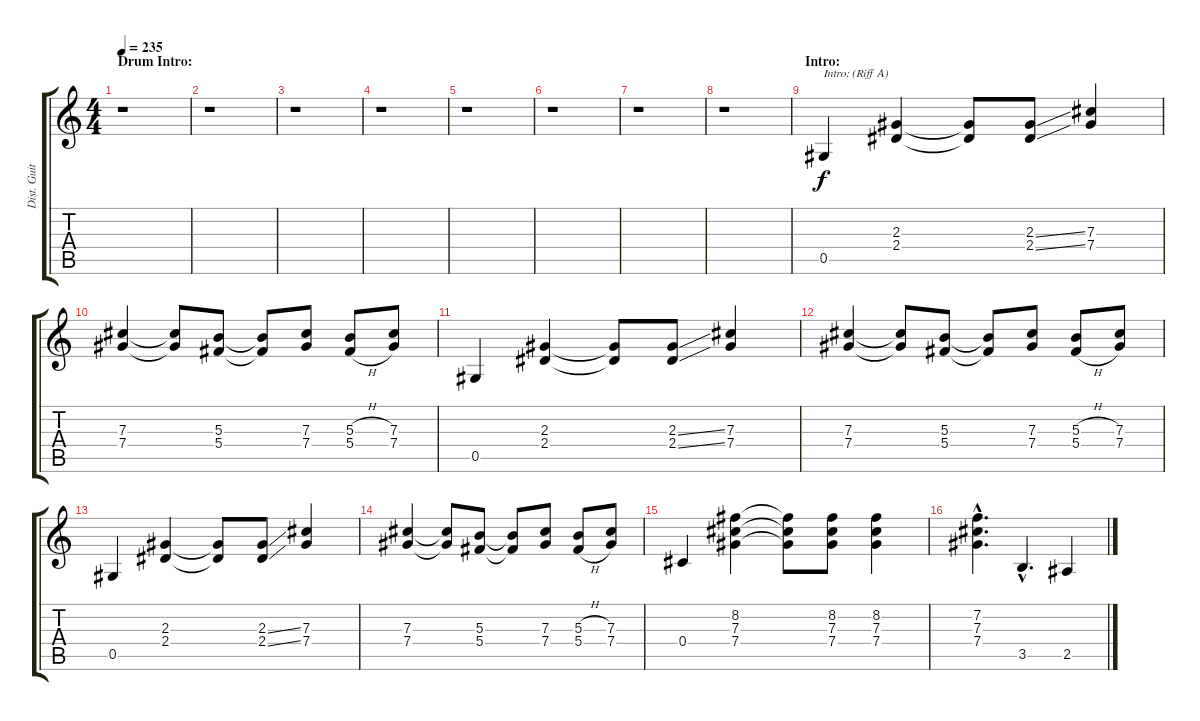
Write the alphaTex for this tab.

\track ("Dist. Guitar 2" "Dist. Guit") {instrument overdrivenguitar}
\staff {score tabs}
\tuning (Eb4 Bb3 Gb3 Db3 Ab2 Eb2) {hide}
\ts (4 4)
\section ("" "Drum Intro:")
\tempo 235
\clef g2
\ks c
r.1{dy f instrument overdrivenguitar} |
r.1 |
r.1 |
r.1 |
r.1 |
r.1 |
r.1 |
r.1 |
\section ("" "Intro:")
0.5.4{txt "Intro: (Riff A)" volume 12 instrument overdrivenguitar} (2.3 2.4).4 (2.3{t} 2.4{t}).8 (2.3{ss} 2.4{ss}).8 (7.3 7.4).4 |
(7.3 7.4).4 (7.3{t} 7.4{t}).8 (5.3 5.4).8 (5.3{t} 5.4{t}).8 (7.3 7.4).8 (5.3{h} 5.4{h}).8 (7.3 7.4).8 |
0.5.4 (2.3 2.4).4 (2.3{t} 2.4{t}).8 (2.3{ss} 2.4{ss}).8 (7.3 7.4).4 |
(7.3 7.4).4 (7.3{t} 7.4{t}).8 (5.3 5.4).8 (5.3{t} 5.4{t}).8 (7.3 7.4).8 (5.3{h} 5.4{h}).8 (7.3 7.4).8 |
0.5.4 (2.3 2.4).4 (2.3{t} 2.4{t}).8 (2.3{ss} 2.4{ss}).8 (7.3 7.4).4 |
(7.3 7.4).4 (7.3{t} 7.4{t}).8 (5.3 5.4).8 (5.3{t} 5.4{t}).8 (7.3 7.4).8 (5.3{h} 5.4{h}).8 (7.3 7.4).8 |
0.4.4 (8.2 7.3 7.4).4 (8.2{t} 7.3{t} 7.4{t}).8 (8.2 7.3 7.4).8 (8.2 7.3 7.4).4 |
(7.2{hac} 7.3{hac} 7.4{hac}).4{d} 3.5{hac}.4{d} 2.5.4
